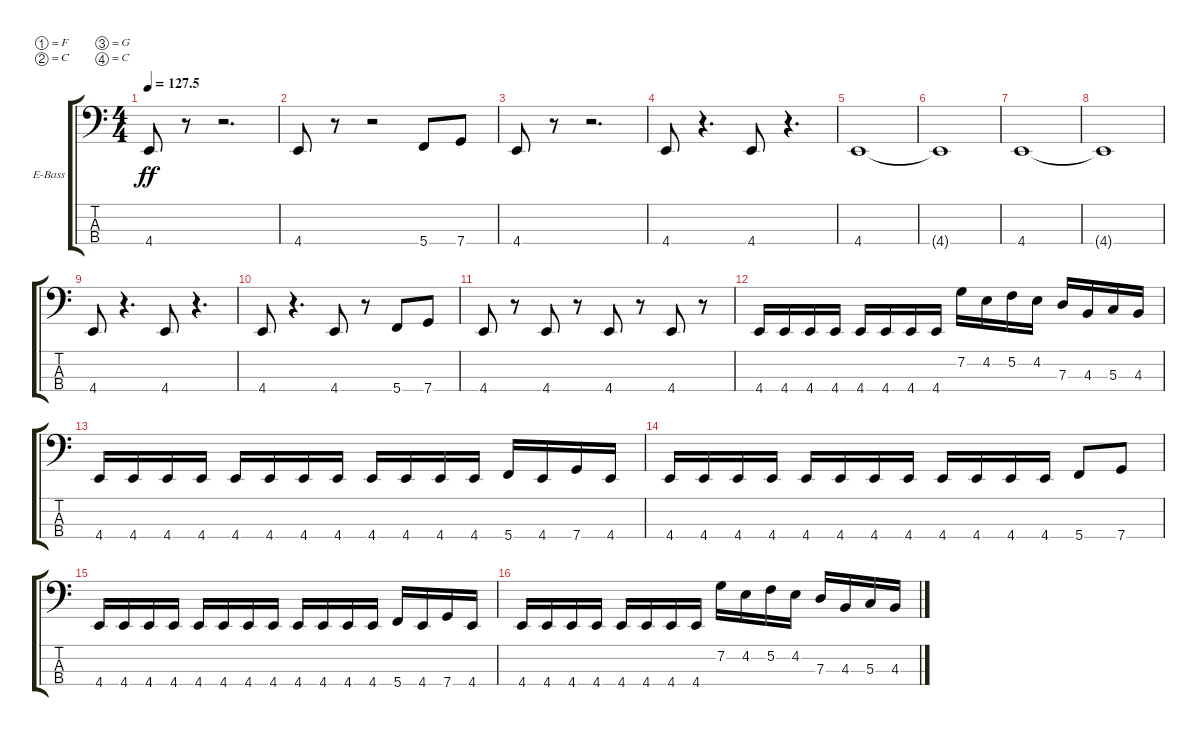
\defaultSystemsLayout 4
\bracketExtendMode groupsimilarinstruments
\firstSystemTrackNameOrientation horizontal
\otherSystemsTrackNameOrientation horizontal
\track ("Electric Bass" "E-Bass") {instrument electricbassfinger}
\staff {score tabs}
\tuning (F2 C2 G1 C1)
\ts (4 4)
\tempo
127.5
\accidentals auto
\clef f4
\ottava regular
\simile none
\scale
0.485477
\ks c
4.4.8{dy ff instrument electricbassfinger} r.8 r.2{d} |
\scale
0.257261 4.4.8 r.8 r.2 5.4.8 7.4.8 |
\scale
0.257261 4.4.8 r.8 r.2{d} |
\scale
0.333333 4.4.8 r.4{d} 4.4.8 r.4{d} |
\scale
0.333333 4.4.1 |
4.4{t}.1 |
4.4.1 |
4.4{t}.1 |
4.4.8 r.4{d} 4.4.8 r.4{d} |
4.4.8 r.4{d} 4.4.8 r.8 5.4.8 7.4.8 |
4.4.8 r.8 4.4.8 r.8 4.4.8 r.8 4.4.8 r.8 |
4.4.16 4.4.16 4.4.16 4.4.16 4.4.16 4.4.16 4.4.16 4.4.16 7.2.16 4.2.16 5.2.16 4.2.16 7.3.16 4.3.16 5.3.16 4.3.16 |
4.4.16 4.4.16 4.4.16 4.4.16 4.4.16 4.4.16 4.4.16 4.4.16 4.4.16 4.4.16 4.4.16 4.4.16 5.4.16 4.4.16 7.4.16 4.4.16 |
4.4.16 4.4.16 4.4.16 4.4.16 4.4.16 4.4.16 4.4.16 4.4.16 4.4.16 4.4.16 4.4.16 4.4.16 5.4.8 7.4.8 |
4.4.16 4.4.16 4.4.16 4.4.16 4.4.16 4.4.16 4.4.16 4.4.16 4.4.16 4.4.16 4.4.16 4.4.16 5.4.16 4.4.16 7.4.16 4.4.16 |
4.4.16 4.4.16 4.4.16 4.4.16 4.4.16 4.4.16 4.4.16 4.4.16 7.2.16 4.2.16 5.2.16 4.2.16 7.3.16 4.3.16 5.3.16 4.3.16
